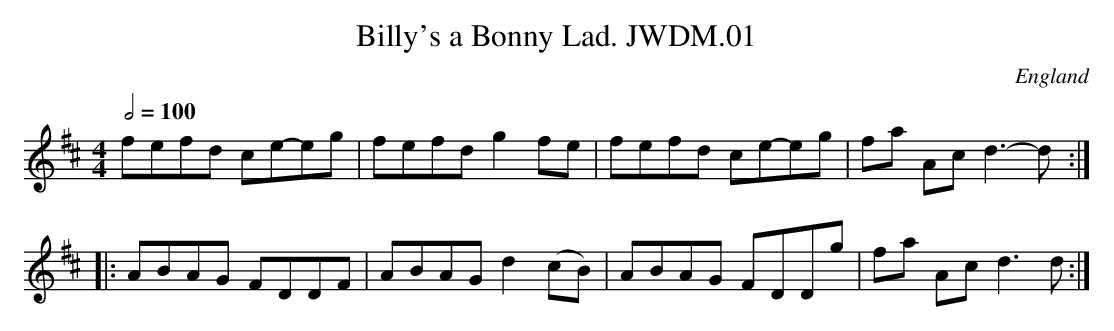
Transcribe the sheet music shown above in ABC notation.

X:1
T:Billy's a Bonny Lad. JWDM.01
L:1/8
M:4/4
O:England
Q:1/2=100
K:D
fefd ce-eg|fefd g2 fe|fefd ce-eg|fa Ac d3-d:|!
|:ABAG FDDF|ABAG d2 (cB)|ABAG FDDg|fa Ac d3 d:|
